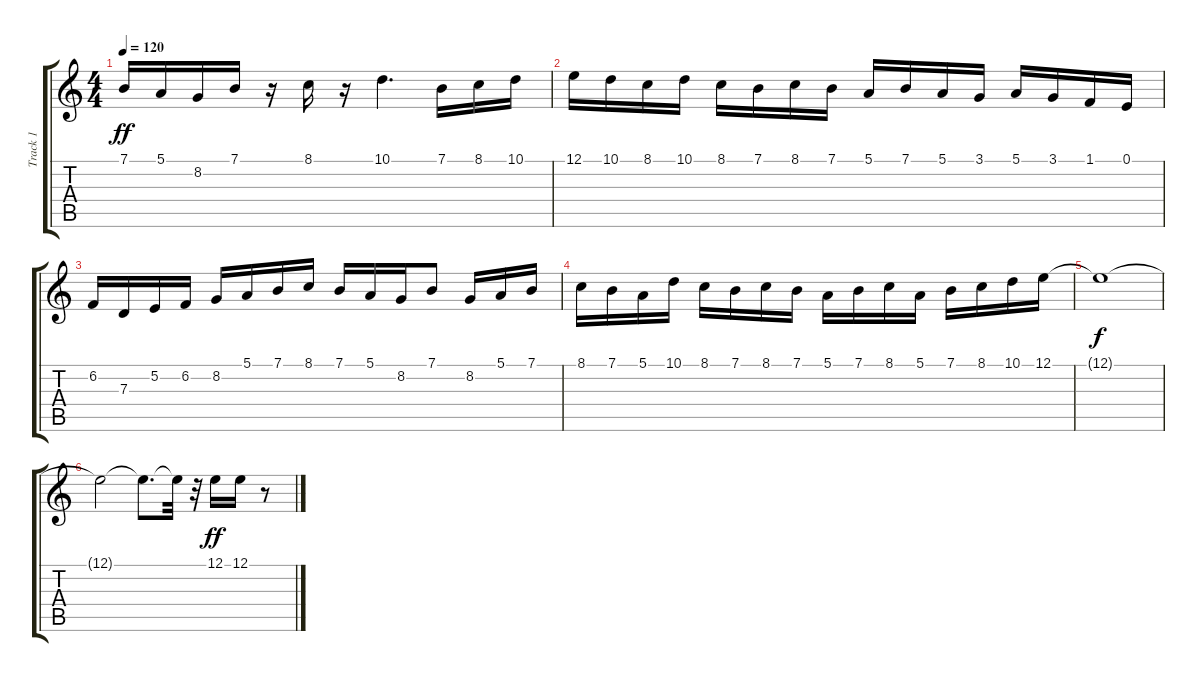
\track ("Track 1" "Track 1") {instrument lead2sawtooth}
\staff {score tabs}
\tuning (E4 B3 G3 D3 A2 E2) {hide}
\ts (4 4)
\tempo 120
\clef g2
\ks c
7.1.16{dy ff} 5.1.16 8.2.16 7.1.16 r.16 8.1.16 r.16 10.1.4{d} 7.1.16 8.1.16 10.1.16 |
12.1.16 10.1.16 8.1.16 10.1.16 8.1.16 7.1.16 8.1.16 7.1.16 5.1.16 7.1.16 5.1.16 3.1.16 5.1.16 3.1.16 1.1.16 0.1.16 |
6.2.16 7.3.16 5.2.16 6.2.16 8.2.16 5.1.16 7.1.16 8.1.16 7.1.16 5.1.16 8.2.16 7.1.8 8.2.16 5.1.16 7.1.16 |
8.1.16 7.1.16 5.1.16 10.1.16 8.1.16 7.1.16 8.1.16 7.1.16 5.1.16 7.1.16 8.1.16 5.1.16 7.1.16 8.1.16 10.1.16 12.1.16 |
12.1{t}.1{dy f} |
12.1{t}.2 12.1{t}.8{d} 12.1{t}.32 r.32 12.1.16{dy ff} 12.1.16 r.8
